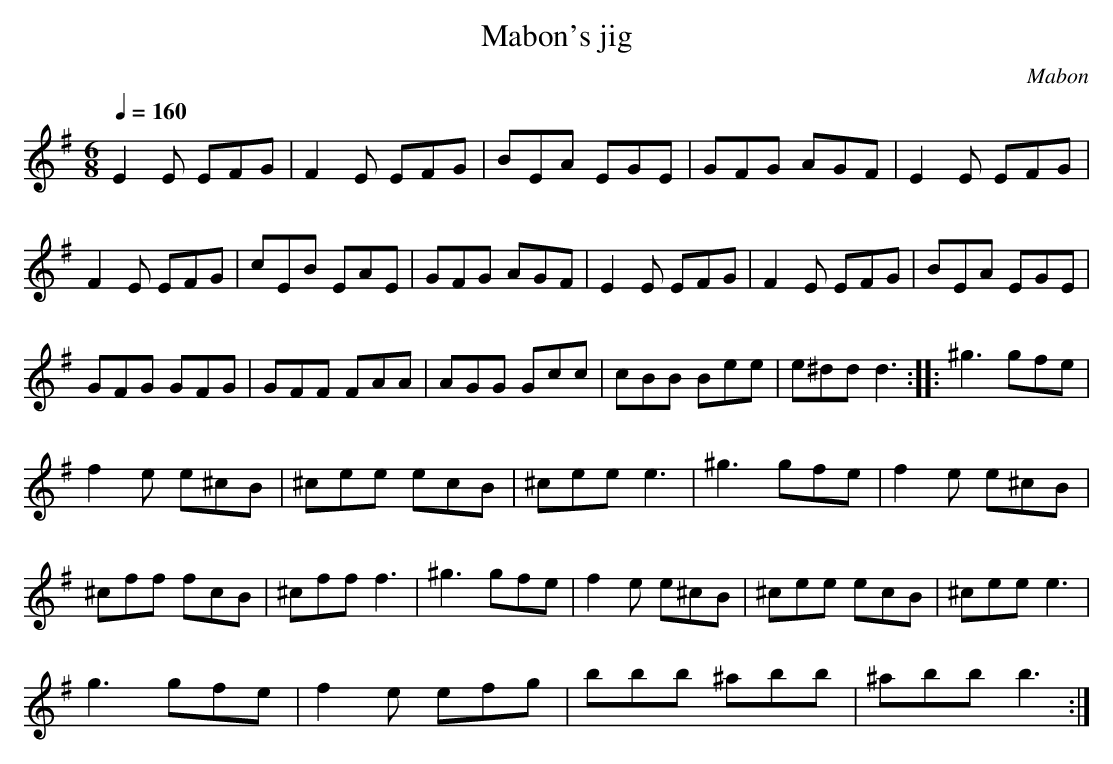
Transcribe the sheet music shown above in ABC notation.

X:1     %Music
T:Mabon's jig     %Tune name
C:Mabon     %Tune composer
Q:1/4=160     %Tempo
V:1     %
     %!STAVE 0 '' @
     %!INSTR 'Piano 1' 0 0 @
|:
M:6/8     %Meter
L:1/8     %
K:G
E2 E EFG |F2 E EFG |BEA EGE |GFG AGF |E2 E EFG |
F2 E EFG |cEB EAE |GFG AGF |E2 E EFG |F2 E EFG |BEA EGE |
GFG GFG |GFF FAA |AGG Gcc |cBB Bee |e^dd d3 ::^g3 gfe |
f2 e e^cB |^cee ecB |^cee e3 |^g3 gfe |f2 e e^cB |
^cff fcB |^cff f3 |^g3 gfe |f2 e e^cB |^cee ecB |^cee e3 |
g3 gfe |f2 e efg |bbb ^abb |^abb b3 :|
     %End of file
